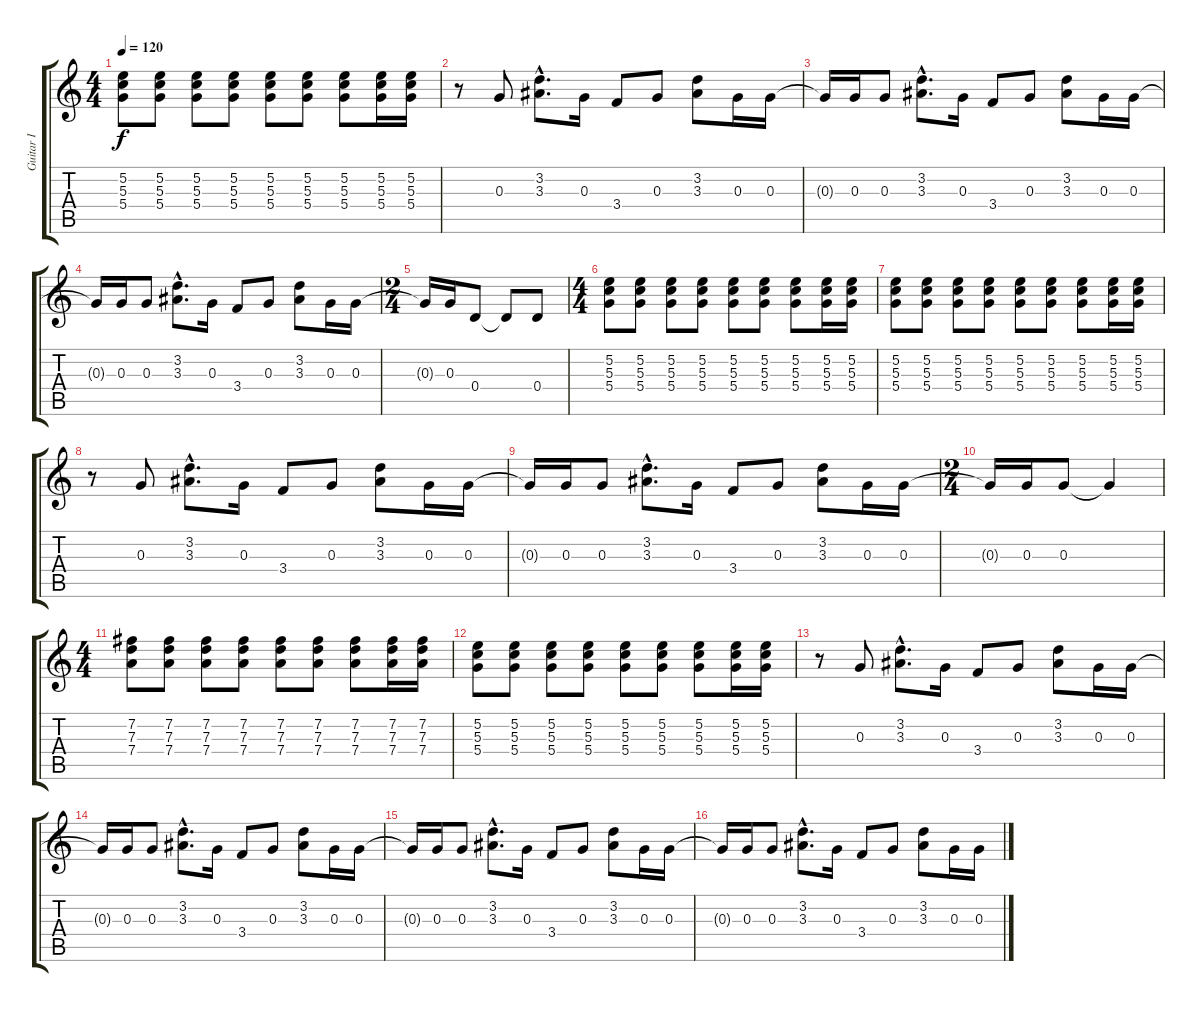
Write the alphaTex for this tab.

\track ("Guitar I" "Guitar I") {instrument acousticguitarnylon}
\staff {score tabs}
\tuning (E4 B3 G3 D3 A2 E2) {hide}
\ts (4 4)
\tempo 120
\clef g2
\ks c
(5.2 5.3 5.4).8{dy f} (5.2 5.3 5.4).8 (5.2 5.3 5.4).8 (5.2 5.3 5.4).8 (5.2 5.3 5.4).8 (5.2 5.3 5.4).8 (5.2 5.3 5.4).8 (5.2 5.3 5.4).16 (5.2 5.3 5.4).16 |
r.8 0.3.8 (3.2{hac} 3.3{hac}).8{d} 0.3.16 3.4.8 0.3.8 (3.2 3.3).8 0.3.16 0.3.16 |
0.3{t}.16 0.3.16 0.3.8 (3.2{hac} 3.3{hac}).8{d} 0.3.16 3.4.8 0.3.8 (3.2 3.3).8 0.3.16 0.3.16 |
0.3{t}.16 0.3.16 0.3.8 (3.2{hac} 3.3{hac}).8{d} 0.3.16 3.4.8 0.3.8 (3.2 3.3).8 0.3.16 0.3.16 |
\ts (2 4)
0.3{t}.16 0.3.16 0.4.8 0.4{t}.8 0.4.8 |
\ts (4 4)
(5.2 5.3 5.4).8 (5.2 5.3 5.4).8 (5.2 5.3 5.4).8 (5.2 5.3 5.4).8 (5.2 5.3 5.4).8 (5.2 5.3 5.4).8 (5.2 5.3 5.4).8 (5.2 5.3 5.4).16 (5.2 5.3 5.4).16 |
(5.2 5.3 5.4).8 (5.2 5.3 5.4).8 (5.2 5.3 5.4).8 (5.2 5.3 5.4).8 (5.2 5.3 5.4).8 (5.2 5.3 5.4).8 (5.2 5.3 5.4).8 (5.2 5.3 5.4).16 (5.2 5.3 5.4).16 |
r.8 0.3.8 (3.2{hac} 3.3{hac}).8{d} 0.3.16 3.4.8 0.3.8 (3.2 3.3).8 0.3.16 0.3.16 |
0.3{t}.16 0.3.16 0.3.8 (3.2{hac} 3.3{hac}).8{d} 0.3.16 3.4.8 0.3.8 (3.2 3.3).8 0.3.16 0.3.16 |
\ts (2 4)
0.3{t}.16 0.3.16 0.3.8 0.3{t}.4 |
\ts (4 4)
(7.2 7.3 7.4).8 (7.2 7.3 7.4).8 (7.2 7.3 7.4).8 (7.2 7.3 7.4).8 (7.2 7.3 7.4).8 (7.2 7.3 7.4).8 (7.2 7.3 7.4).8 (7.2 7.3 7.4).16 (7.2 7.3 7.4).16 |
(5.2 5.3 5.4).8 (5.2 5.3 5.4).8 (5.2 5.3 5.4).8 (5.2 5.3 5.4).8 (5.2 5.3 5.4).8 (5.2 5.3 5.4).8 (5.2 5.3 5.4).8 (5.2 5.3 5.4).16 (5.2 5.3 5.4).16 |
r.8 0.3.8 (3.2{hac} 3.3{hac}).8{d} 0.3.16 3.4.8 0.3.8 (3.2 3.3).8 0.3.16 0.3.16 |
0.3{t}.16 0.3.16 0.3.8 (3.2{hac} 3.3{hac}).8{d} 0.3.16 3.4.8 0.3.8 (3.2 3.3).8 0.3.16 0.3.16 |
0.3{t}.16 0.3.16 0.3.8 (3.2{hac} 3.3{hac}).8{d} 0.3.16 3.4.8 0.3.8 (3.2 3.3).8 0.3.16 0.3.16 |
0.3{t}.16 0.3.16 0.3.8 (3.2{hac} 3.3{hac}).8{d} 0.3.16 3.4.8 0.3.8 (3.2 3.3).8 0.3.16 0.3.16
